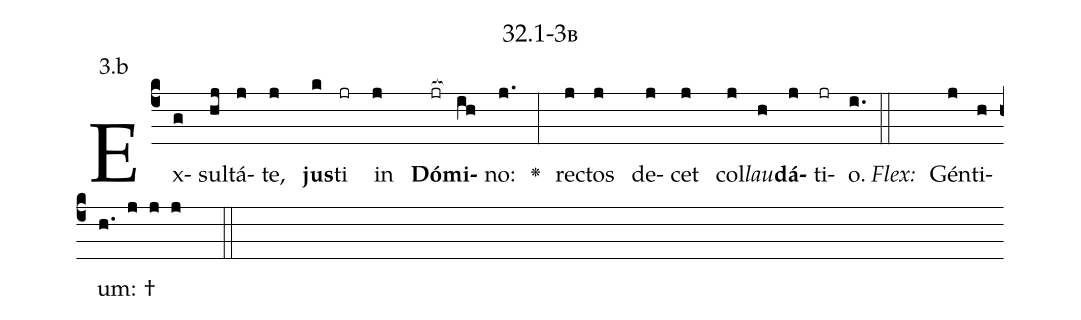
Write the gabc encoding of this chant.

name: 32.1-3b;
annotation: 3.b;
%%
(c4)Ex(g)sul(hj)tá(j)te,(j) <b>jus</b>(k)ti(jr) in(j) <b>Dó</b>(jr[ocb:1{])<b>mi</b>(ih[ocb:0}])no:(j.) <v>\greheightstar</v>(:) rec(j)tos(j) de(j)cet(j) col(j)<i>lau</i>(h)<b>dá</b>(j)ti(jr)o.(i.) (::)
<i>Flex:</i>()  Gén(j)ti(h)um: †(h. j j j  ::)

%E(j) u(j) o(j) u(h) a(j) e.(i.) (::)
